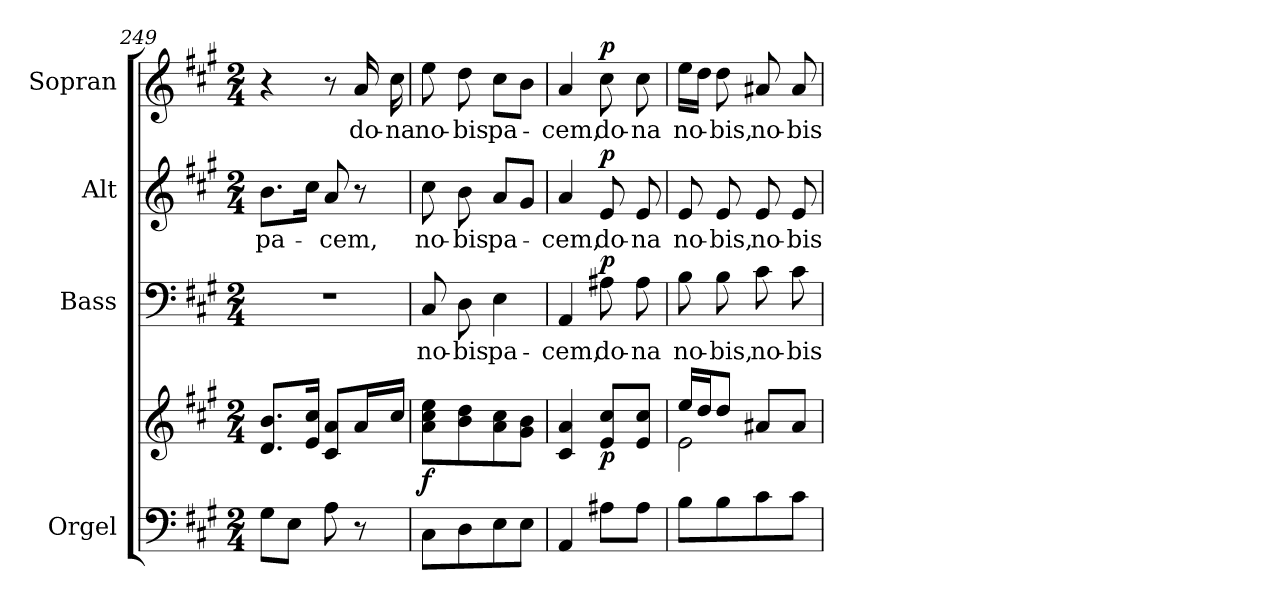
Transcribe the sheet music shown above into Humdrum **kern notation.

**kern	**kern	**dynam	**kern	**text	**dynam	**kern	**text	**dynam	**kern	**text	**dynam
*part4	*part4	*part4	*part3	*part3	*part3	*part2	*part2	*part2	*part1	*part1	*part1
*staff5	*staff4	*staff4/5	*staff3	*staff3	*staff3	*staff2	*staff2	*staff2	*staff1	*staff1	*staff1
*I"Orgel	*	*	*I"Bass	*	*	*I"Alt	*	*	*I"Sopran	*	*
*I'Org.	*	*	*I'B.	*	*	*I'A.	*	*	*I'S.	*	*
*clefF4	*clefG2	*	*clefF4	*	*	*clefG2	*	*	*clefG2	*	*
*k[f#c#g#]	*k[f#c#g#]	*	*k[f#c#g#]	*	*	*k[f#c#g#]	*	*	*k[f#c#g#]	*	*
*A:	*A:	*	*A:	*	*	*A:	*	*	*A:	*	*
*M2/4	*M2/4	*	*M2/4	*	*	*M2/4	*	*	*M2/4	*	*
=249	=249	=249	=249	=249	=249	=249	=249	=249	=249	=249	=249
!	!	!	!	!	!	!	!LO:LY:b	!	!	!	!
8G#\L	8.d/ 8.b/L	.	2r	.	.	8.b\L	pa-	.	4r	.	.
8E\J	.	.	.	.	.	.	.	.	.	.	.
.	16e/ 16cc#/Jk	.	.	.	.	16cc#\Jk	.	.	.	.	.
!	!	!	!	!	!	!	!LO:LY:b	!	!	!	!
8A\	8c#/ 8a/L	.	.	.	.	8a/	-cem,	.	8r	.	.
!	!	!	!	!	!	!	!	!	!	!LO:LY:b	!
8r	16a/L	.	.	.	.	8r	.	.	16a/	do-	.
!	!	!	!	!	!	!	!	!	!	!LO:LY:b	!
.	16cc#/JJ	.	.	.	.	.	.	.	16cc#\	-na	.
=250	=250	=250	=250	=250	=250	=250	=250	=250	=250	=250	=250
!	!	!LO:DY:b	!	!LO:LY:b	!	!	!LO:LY:b	!	!	!LO:LY:b	!
8C#\L	8a\ 8cc#\ 8ee\L	f	8C#/	no-	.	8cc#\	no-	.	8ee\	no-	.
!	!	!	!	!LO:LY:b	!	!	!LO:LY:b	!	!	!LO:LY:b	!
8D\	8b\ 8dd\	.	8D\	-bis	.	8b\	-bis	.	8dd\	-bis	.
!	!	!	!	!LO:LY:b	!	!	!LO:LY:b	!	!	!LO:LY:b	!
8E\	8a\ 8cc#\	.	4E\	pa-	.	8a/L	pa-	.	8cc#\L	pa-	.
8E\J	8g#\ 8b\J	.	.	.	.	8g#/J	.	.	8b\J	.	.
=251	=251	=251	=251	=251	=251	=251	=251	=251	=251	=251	=251
!	!	!	!	!LO:LY:b	!	!	!LO:LY:b	!	!	!LO:LY:b	!
4AA/	4c#/ 4a/	.	4AA/	-cem,	.	4a/	-cem,	.	4a/	-cem,	.
!	!	!LO:DY:b	!	!LO:LY:b	!LO:DY:a	!	!LO:LY:b	!LO:DY:a	!	!LO:LY:b	!LO:DY:a
8A#X\L	8e/ 8cc#/L	p	8A#X\	do-	p	8e/	do-	p	8cc#\	do-	p
!	!	!	!	!LO:LY:b	!	!	!LO:LY:b	!	!	!LO:LY:b	!
8A#\J	8e/ 8cc#/J	.	8A#\	-na	.	8e/	-na	.	8cc#\	-na	.
!!LO:PB:g=z
=252	=252	=252	=252	=252	=252	=252	=252	=252	=252	=252	=252
*	*^	*	*	*	*	*	*	*	*	*	*
!	!	!	!	!	!LO:LY:b	!	!	!LO:LY:b	!	!	!LO:LY:b	!
8B\L	16ee/LL	2e\	.	8B\	no-	.	8e/	no-	.	16ee\LL	no-	.
.	16dd/J	.	.	.	.	.	.	.	.	16dd\JJ	.	.
!	!	!	!	!	!LO:LY:b	!	!	!LO:LY:b	!	!	!LO:LY:b	!
8B\	8dd/J	.	.	8B\	-bis,	.	8e/	-bis,	.	8dd\	-bis,	.
!	!	!	!	!	!LO:LY:b	!	!	!LO:LY:b	!	!	!LO:LY:b	!
8c#\	8a#X/L	.	.	8c#\	no-	.	8e/	no-	.	8a#X/	no-	.
!	!	!	!	!	!LO:LY:b	!	!	!LO:LY:b	!	!	!LO:LY:b	!
8c#\J	8a#/J	.	.	8c#\	-bis	.	8e/	-bis	.	8a#/	-bis	.
*	*v	*v	*	*	*	*	*	*	*	*	*	*
=	=	=	=	=	=	=	=	=	=	=	=
*-	*-	*-	*-	*-	*-	*-	*-	*-	*-	*-	*-
